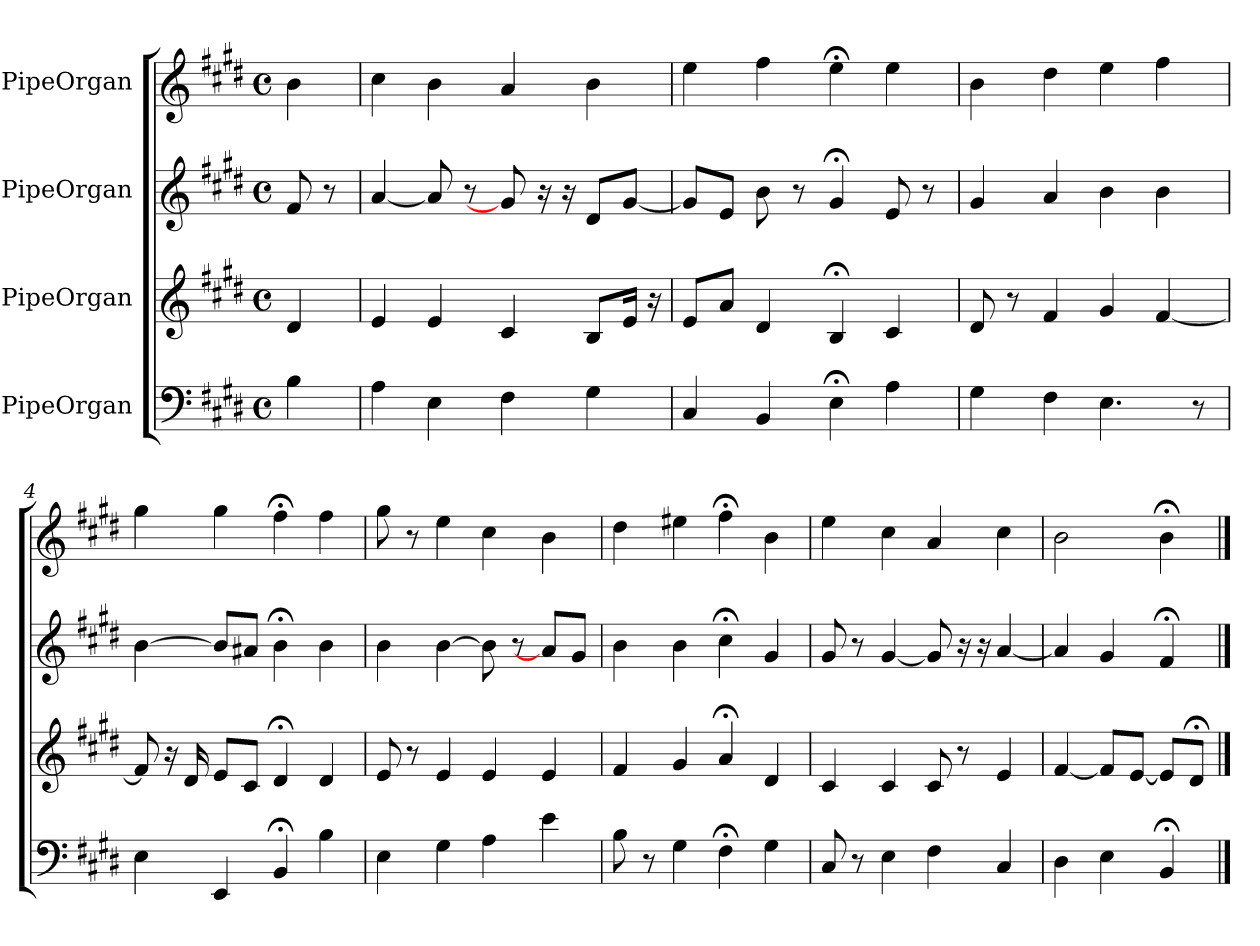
**kern	**kern	**kern	**kern
*part4	*part3	*part2	*part1
*staff4	*staff3	*staff2	*staff1
*I"PipeOrgan	*I"PipeOrgan	*I"PipeOrgan	*I"PipeOrgan
*k[f#c#g#d#]	*k[f#c#g#d#]	*k[f#c#g#d#]	*k[f#c#g#d#]
*M4/4	*M4/4	*M4/4	*M4/4
*met(c)	*met(c)	*met(c)	*met(c)
*MM60	*MM60	*MM60	*MM60
=	=	=	=
4B	4d#	8f#	4b
.	.	8r	.
=1	=1	=1	=1
4A	4e	[4a	4cc#
4E	4e	8a]	4b
.	.	8r	.
4F#	4c#	8g#]	4a
.	.	16r	.
.	.	16r	.
4G#	8BL	8d#L	4b
.	16eJk	[8g#J	.
.	16r	.	.
=2	=2	=2	=2
4C#	8eL	8g#L]	4ee
.	8aJ	8eJ	.
4BB	4d#	8b	4ff#
.	.	8r	.
4E;<	4B;<	4g#;<	4ee;<
4A	4c#	8e	4ee
.	.	8r	.
=3	=3	=3	=3
4G#	8d#	4g#	4b
.	8r	.	.
4F#	4f#	4a	4dd#
4.E	4g#	4b	4ee
.	[4f#	4b	4ff#
8r	.	.	.
=4	=4	=4	=4
4E	8f#]	[4b	4gg#
.	16r	.	.
.	16d#	.	.
4EE	8eL	8bL]	4gg#
.	8c#J	8a#XJ	.
4BB;<	4d#;<	4b;<	4ff#;<
4B	4d#	4b	4ff#
=5	=5	=5	=5
4E	8e	4b	8gg#
.	8r	.	8r
4G#	4e	[4b	4ee
4A	4e	8b]	4cc#
.	.	8r	.
4e	4e	8aL]	4b
.	.	8g#J	.
=6	=6	=6	=6
8B	4f#	4b	4dd#
8r	.	.	.
4G#	4g#	4b	4ee#X
4F#;<	4a;<	4cc#;<	4ff#;<
4G#	4d#	4g#	4b
=7	=7	=7	=7
8C#	4c#	8g#	4ee
8r	.	8r	.
4E	4c#	[4g#	4cc#
4F#	8c#	8g#]	4a
.	8r	16r	.
.	.	16r	.
4C#	4e	[4a	4cc#
=8	=8	=8	=8
4D#	[4f#	4a]	2b
4E	8f#L]	4g#	.
.	[8eJ	.	.
4BB;<	8eL]	4f#;<	4b;<
.	8d#;<J	.	.
==	==	==	==
*-	*-	*-	*-
